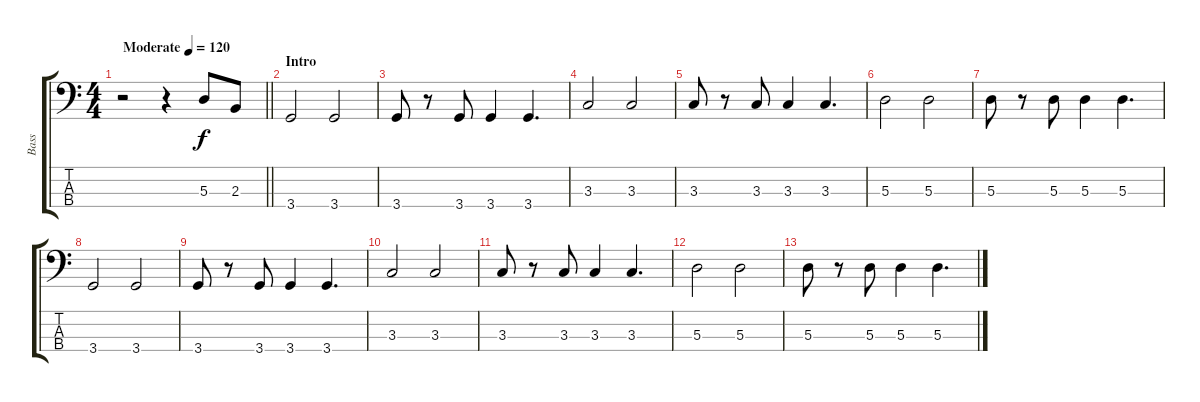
\track ("Bass" "Bass") {instrument electricbassfinger}
\staff {score tabs}
\tuning (G2 D2 A1 E1) {hide}
\ts (4 4)
\tempo (120 "Moderate")
\clef f4
\barLineRight lightlight
\ks c
r.2{dy f instrument electricbassfinger} r.4 5.3.8 2.3.8 |
\section ("" "Intro")
3.4.2 3.4.2 |
3.4.8 r.8 3.4.8 3.4.4 3.4.4{d} |
3.3.2 3.3.2 |
3.3.8 r.8 3.3.8 3.3.4 3.3.4{d} |
5.3.2 5.3.2 |
5.3.8 r.8 5.3.8 5.3.4 5.3.4{d} |
3.4.2 3.4.2 |
3.4.8 r.8 3.4.8 3.4.4 3.4.4{d} |
3.3.2 3.3.2 |
3.3.8 r.8 3.3.8 3.3.4 3.3.4{d} |
5.3.2 5.3.2 |
5.3.8 r.8 5.3.8 5.3.4 5.3.4{d}
